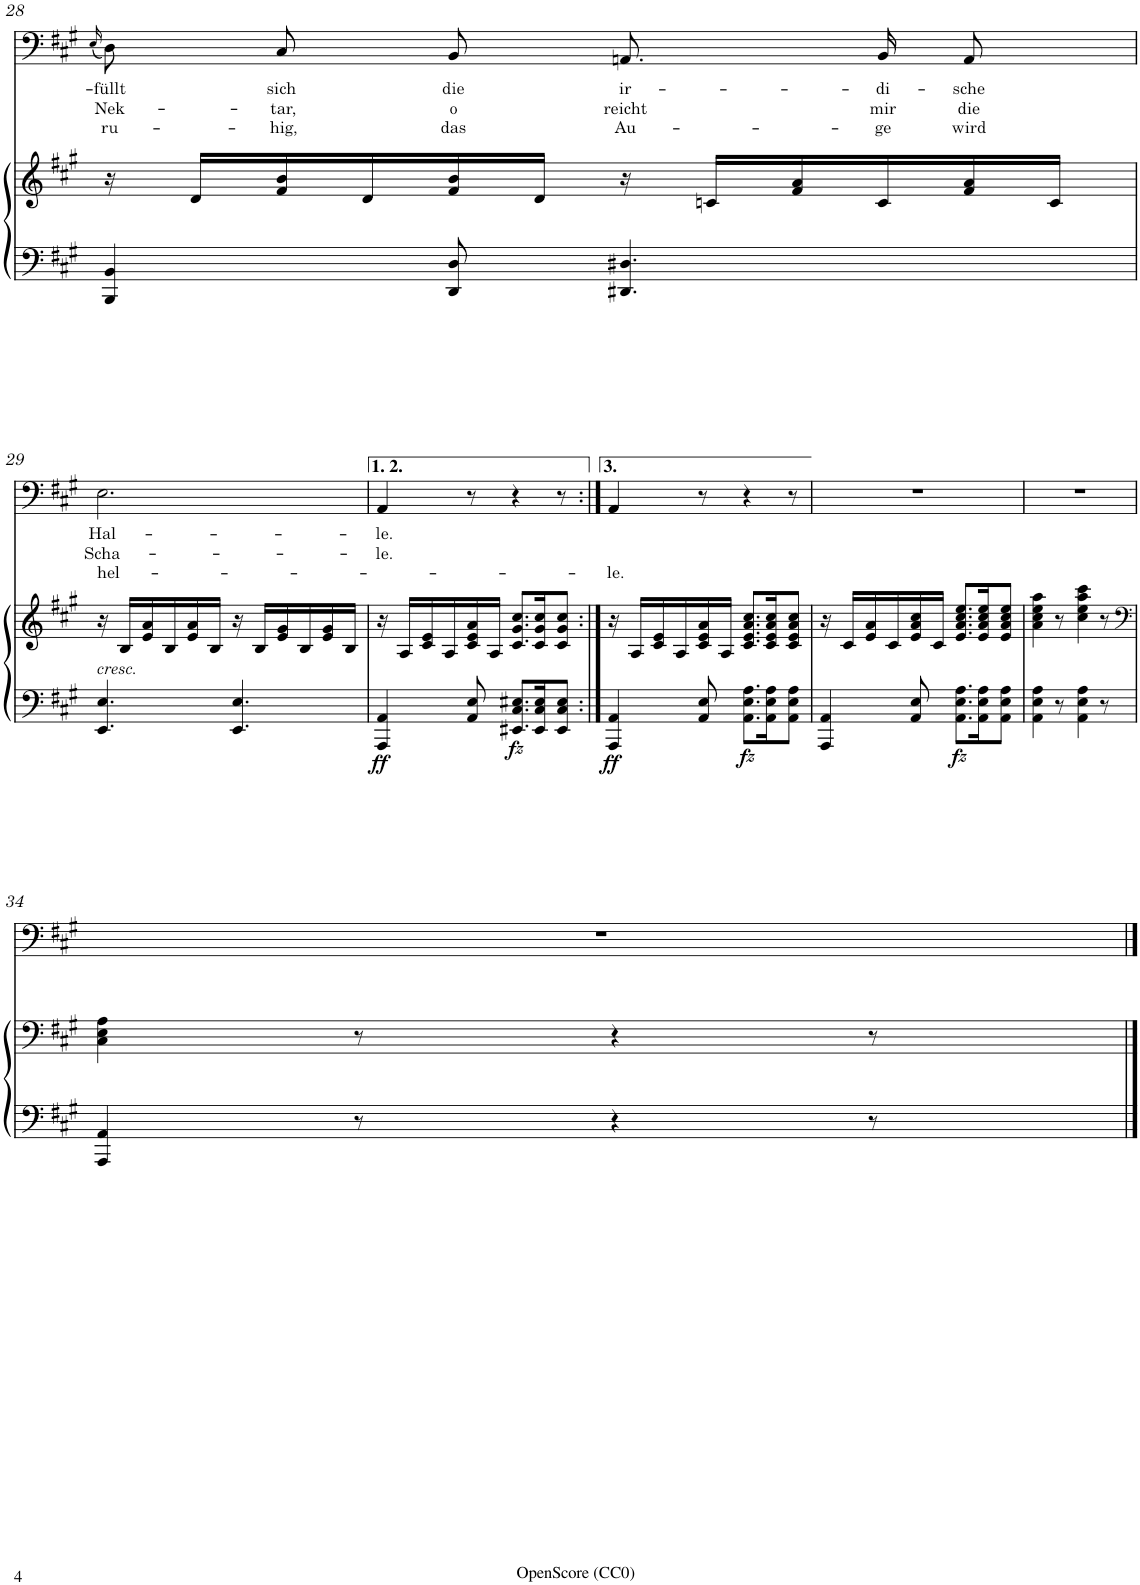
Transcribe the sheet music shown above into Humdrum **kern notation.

**kern	**kern	**dynam	**kern	**text	**text	**text
*part2	*part2	*part2	*part1	*part1	*part1	*part1
*staff3	*staff2	*staff2/3	*staff1	*staff1	*staff1	*staff1
*I"Pianoforte	*	*	*I"Voice	*	*	*
*I'Pno	*	*	*	*	*	*
!!LO:PB:g=z
*clefF4	*clefG2	*	*clefF4	*	*	*
*k[f#c#g#]	*k[f#c#g#]	*	*k[f#c#g#]	*	*	*
*M6/8	*M6/8	*	*M6/8	*	*	*
=28	=28	=28	=28	=28	=28	=28
.	.	.	(16qE/	.	.	.
!	!	!	!	!LO:LY:b	!LO:LY:b	!LO:LY:b
4BBB/ 4BB/	16r	.	8D/L)	-füllt	Nek-	ru-
.	16d/LL	.	.	.	.	.
!	!	!	!	!LO:LY:b	!LO:LY:b	!LO:LY:b
.	16f#/ 16b/	.	8C#/	sich	-tar,	-hig,
.	16d/	.	.	.	.	.
!	!	!	!	!LO:LY:b	!LO:LY:b	!LO:LY:b
8DD/ 8D/	16f#/ 16b/	.	8BB/J	die	o	das
.	16d/JJ	.	.	.	.	.
!	!	!	!	!LO:LY:b	!LO:LY:b	!LO:LY:b
4.DD#X/ 4.D#X/	16r	.	8.AAn/L	ir-	reicht	Au-
.	16cn/LL	.	.	.	.	.
.	16f#/ 16a/	.	.	.	.	.
!	!	!	!	!LO:LY:b	!LO:LY:b	!LO:LY:b
.	16c/	.	16BB/K	-di-	mir	-ge
!	!	!	!	!LO:LY:b	!LO:LY:b	!LO:LY:b
.	16f#/ 16a/	.	8AA/J	-sche	die	wird
.	16c/JJ	.	.	.	.	.
!!LO:LB:g=z
=29	=29	=29	=29	=29	=29	=29
!LO:TX:a:i:t=cresc.	!	!	!	!	!	!
!	!	!	!	!LO:LY:b	!LO:LY:b	!LO:LY:b
4.EE/ 4.E/	16r	.	2.E\	Hal-	Scha-	hel-
.	16B/LL	.	.	.	.	.
.	16e/ 16a/	.	.	.	.	.
.	16B/	.	.	.	.	.
.	16e/ 16a/	.	.	.	.	.
.	16B/JJ	.	.	.	.	.
4.EE/ 4.E/	16r	.	.	.	.	.
.	16B/LL	.	.	.	.	.
.	16e/ 16g#/	.	.	.	.	.
.	16B/	.	.	.	.	.
.	16e/ 16g#/	.	.	.	.	.
.	16B/JJ	.	.	.	.	.
=30	=30	=30	=30	=30	=30	=30
!	!	!LO:DY:b=2	!	!LO:LY:b	!LO:LY:b	!
4AAA/ 4AA/	16r	ff	4AA/	-le.	-le.	.
.	16A/LL	.	.	.	.	.
.	16c#/ 16e/	.	.	.	.	.
.	16A/	.	.	.	.	.
8AA/ 8E/	16c#/ 16e/ 16a/	.	8r	.	.	.
.	16A/JJ	.	.	.	.	.
!	!	!LO:DY:b=2	!	!	!	!
8.EE#X/ 8.C#/ 8.E#X/L	8.c#/ 8.g#/ 8.cc#/L	fz	4r	.	.	.
16EE#/ 16C#/ 16E#/K	16c#/ 16g#/ 16cc#/K	.	.	.	.	.
8EE#/ 8C#/ 8E#/J	8c#/ 8g#/ 8cc#/J	.	8r	.	.	.
=31:|!	=31:|!	=31:|!	=31:|!	=31:|!	=31:|!	=31:|!
!	!	!LO:DY:b=2	!	!	!	!LO:LY:b
4AAA/ 4AA/	16r	ff	4AA/	.	.	-le.
.	16A/LL	.	.	.	.	.
.	16c#/ 16e/	.	.	.	.	.
.	16A/	.	.	.	.	.
8AA/ 8E/	16c#/ 16e/ 16a/	.	8r	.	.	.
.	16A/JJ	.	.	.	.	.
!	!	!LO:DY:b=2	!	!	!	!
8.AA\ 8.E\ 8.A\L	8.c#/ 8.e/ 8.a/ 8.cc#/L	fz	4r	.	.	.
16AA\ 16E\ 16A\K	16c#/ 16e/ 16a/ 16cc#/K	.	.	.	.	.
8AA\ 8E\ 8A\J	8c#/ 8e/ 8a/ 8cc#/J	.	8r	.	.	.
=32	=32	=32	=32	=32	=32	=32
4AAA/ 4AA/	16r	.	2.r	.	.	.
.	16c#/LL	.	.	.	.	.
.	16e/ 16a/	.	.	.	.	.
.	16c#/	.	.	.	.	.
8AA/ 8E/	16e/ 16a/ 16cc#/	.	.	.	.	.
.	16c#/JJ	.	.	.	.	.
!	!	!LO:DY:b=2	!	!	!	!
8.AA\ 8.E\ 8.A\L	8.e/ 8.a/ 8.cc#/ 8.ee/L	fz	.	.	.	.
16AA\ 16E\ 16A\K	16e/ 16a/ 16cc#/ 16ee/K	.	.	.	.	.
8AA\ 8E\ 8A\J	8e/ 8a/ 8cc#/ 8ee/J	.	.	.	.	.
=33	=33	=33	=33	=33	=33	=33
4AA\ 4E\ 4A\	4a\ 4cc#\ 4ee\ 4aa\	.	2.r	.	.	.
8r	8r	.	.	.	.	.
4AA\ 4E\ 4A\	4cc#\ 4ee\ 4aa\ 4ccc#\	.	.	.	.	.
8r	8r	.	.	.	.	.
!!LO:LB:g=z
=34	=34	=34	=34	=34	=34	=34
*	*clefF4	*	*	*	*	*
4AAA/ 4AA/	4C#\ 4E\ 4A\	.	2.r	.	.	.
8r	8r	.	.	.	.	.
4r	4r	.	.	.	.	.
8r	8r	.	.	.	.	.
==	==	==	==	==	==	==
*-	*-	*-	*-	*-	*-	*-
